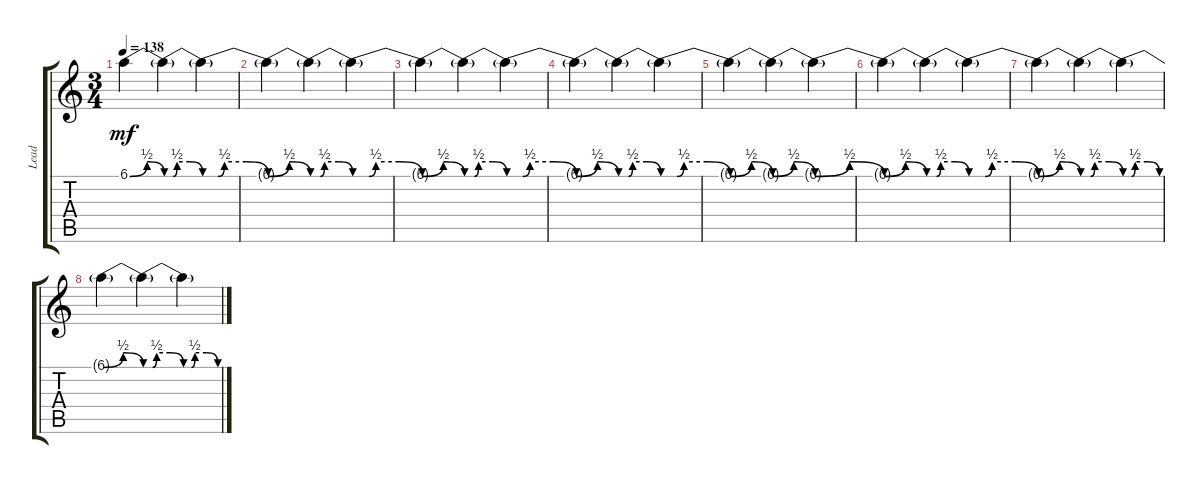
\track ("Lead" "Lead") {instrument distortionguitar}
\staff {score tabs}
\tuning (Eb4 Bb3 Gb3 Db3 Ab2 Eb2) {hide}
\ts (3 4)
\tempo 138
\clef g2
\ks c
6.1{be (bendrelease 0 0 20 2 40 2 60 0) t}.4{dy mf} 6.1{be (custom 0 0 14 0 20 2 40 2 60 0) t}.4 6.1{be (custom 0 0 14 0 20 2 40 2 60 0) t}.4 |
6.1{be (bendrelease 0 0 20 2 40 2 60 0) t}.4 6.1{be (custom 0 0 14 0 20 2 40 2 60 0) t}.4 6.1{be (custom 0 0 14 0 20 2 40 2 60 0) t}.4 |
6.1{be (bendrelease 0 0 20 2 40 2 60 0) t}.4 6.1{be (custom 0 0 14 0 20 2 40 2 60 0) t}.4 6.1{be (custom 0 0 14 0 20 2 40 2 60 0) t}.4 |
6.1{be (bendrelease 0 0 20 2 40 2 60 0) t}.4 6.1{be (custom 0 0 14 0 20 2 40 2 60 0) t}.4 6.1{be (custom 0 0 14 0 20 2 40 2 60 0) t}.4 |
6.1{be (bendrelease 0 0 20 2 40 2 60 0) t}.4 6.1{be (bendrelease 0 0 20 2 40 2 60 0) t}.4 6.1{be (bendrelease 0 0 20 2 40 2 60 0) t}.4 |
6.1{be (bendrelease 0 0 20 2 40 2 60 0) t}.4 6.1{be (custom 0 0 14 0 20 2 40 2 60 0) t}.4 6.1{be (custom 0 0 14 0 20 2 40 2 60 0) t}.4 |
6.1{be (bendrelease 0 0 20 2 40 2 60 0) t}.4 6.1{be (custom 0 0 14 0 20 2 40 2 60 0) t}.4 6.1{be (custom 0 0 14 0 20 2 40 2 60 0) t}.4 |
6.1{be (bendrelease 0 0 20 2 40 2 60 0) t}.4 6.1{be (custom 0 0 14 0 20 2 40 2 60 0) t}.4 6.1{be (custom 0 0 14 0 20 2 40 2 60 0) t}.4
